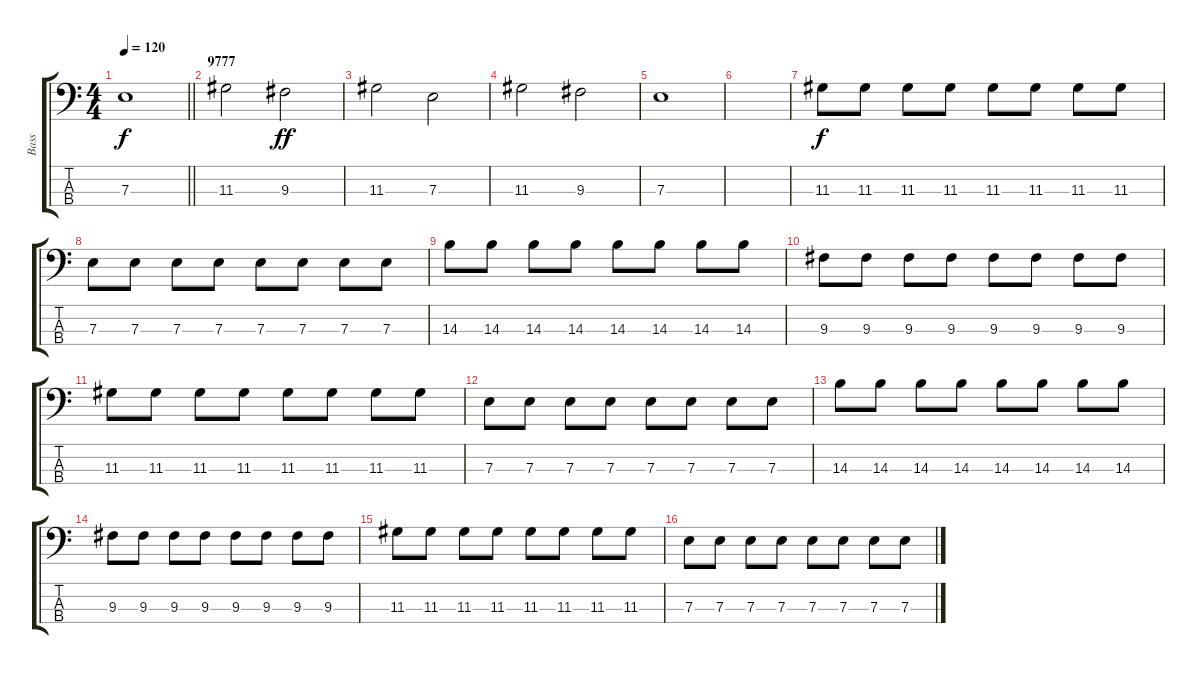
\track ("Bass" "Bass") {instrument electricbasspick}
\staff {score tabs}
\tuning (G2 D2 A1 E1) {hide}
\ts (4 4)
\tempo 120
\clef f4
\barLineRight lightlight
\ks c
7.3{t}.1{dy f} |
\section ("" "9777")
11.3.2 9.3.2{dy ff} |
11.3.2 7.3.2 |
11.3.2 9.3.2 |
7.3.1 |
|
11.3.8{dy f} 11.3.8 11.3.8 11.3.8 11.3.8 11.3.8 11.3.8 11.3.8 |
7.3.8 7.3.8 7.3.8 7.3.8 7.3.8 7.3.8 7.3.8 7.3.8 |
14.3.8 14.3.8 14.3.8 14.3.8 14.3.8 14.3.8 14.3.8 14.3.8 |
9.3.8 9.3.8 9.3.8 9.3.8 9.3.8 9.3.8 9.3.8 9.3.8 |
11.3.8 11.3.8 11.3.8 11.3.8 11.3.8 11.3.8 11.3.8 11.3.8 |
7.3.8 7.3.8 7.3.8 7.3.8 7.3.8 7.3.8 7.3.8 7.3.8 |
14.3.8 14.3.8 14.3.8 14.3.8 14.3.8 14.3.8 14.3.8 14.3.8 |
9.3.8 9.3.8 9.3.8 9.3.8 9.3.8 9.3.8 9.3.8 9.3.8 |
11.3.8 11.3.8 11.3.8 11.3.8 11.3.8 11.3.8 11.3.8 11.3.8 |
7.3.8 7.3.8 7.3.8 7.3.8 7.3.8 7.3.8 7.3.8 7.3.8
